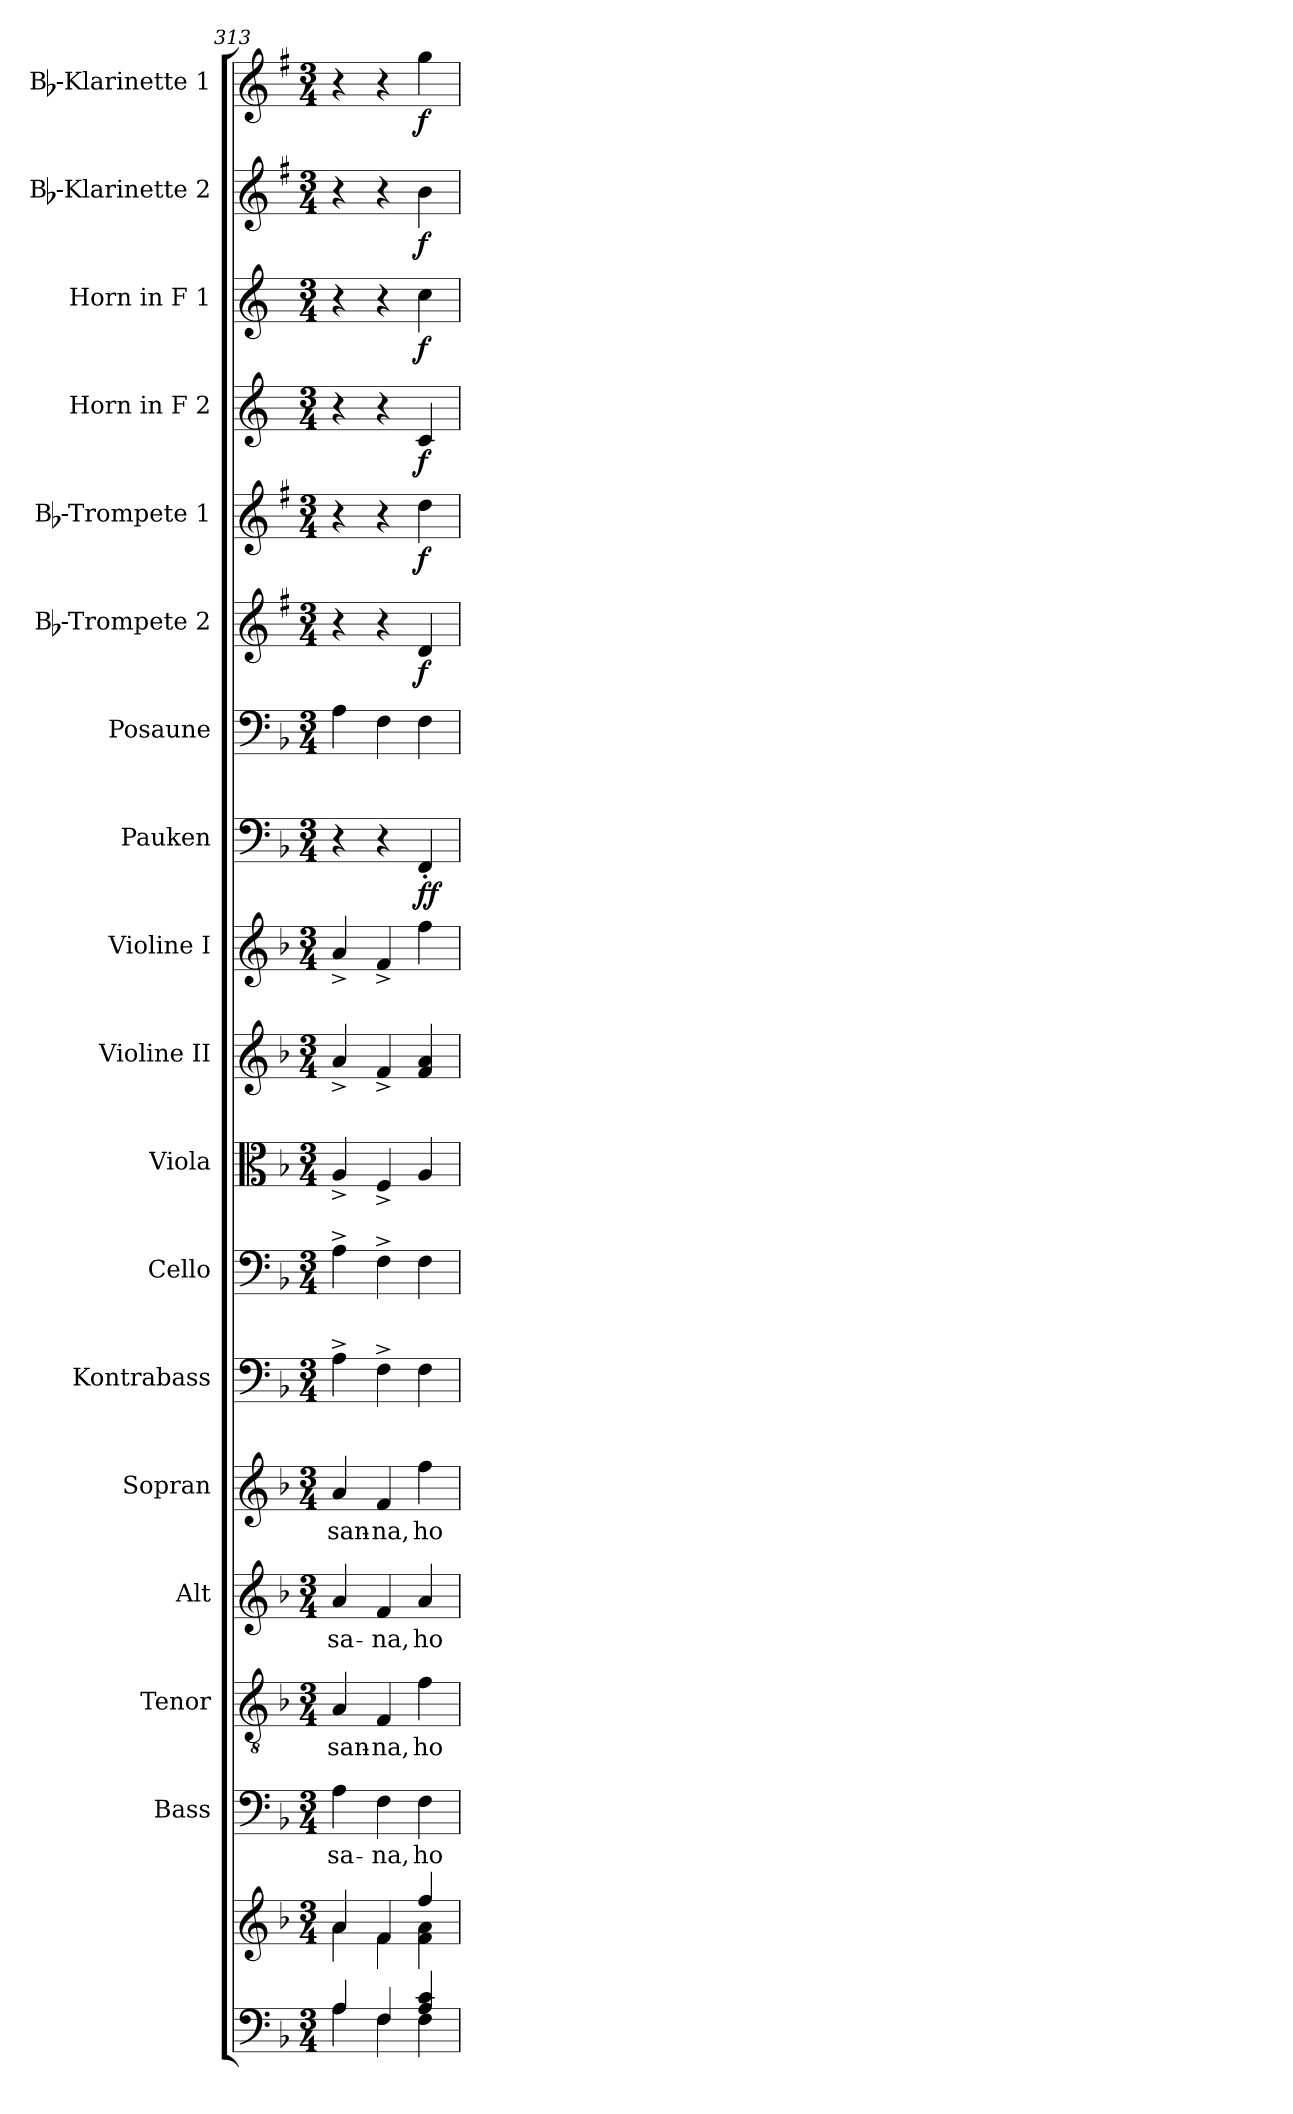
**kern	**kern	**kern	**text	**kern	**text	**kern	**text	**kern	**text	**kern	**kern	**kern	**kern	**kern	**kern	**dynam	**kern	**kern	**dynam	**kern	**dynam	**kern	**dynam	**kern	**dynam	**kern	**dynam	**kern	**dynam
*part18	*part18	*part17	*part17	*part16	*part16	*part15	*part15	*part14	*part14	*part13	*part12	*part11	*part10	*part9	*part8	*part8	*part7	*part6	*part6	*part5	*part5	*part4	*part4	*part3	*part3	*part2	*part2	*part1	*part1
*staff19	*staff18	*staff17	*staff17	*staff16	*staff16	*staff15	*staff15	*staff14	*staff14	*staff13	*staff12	*staff11	*staff10	*staff9	*staff8	*staff8	*staff7	*staff6	*staff6	*staff5	*staff5	*staff4	*staff4	*staff3	*staff3	*staff2	*staff2	*staff1	*staff1
*	*	*I"Bass	*	*I"Tenor	*	*I"Alt	*	*I"Sopran	*	*I"Kontrabass	*I"Cello	*I"Viola	*I"Violine II	*I"Violine I	*I"Pauken	*	*I"Posaune	*I"Bb-Trompete 2	*	*I"Bb-Trompete 1	*	*I"Horn in F 2	*	*I"Horn in F 1	*	*I"Bb-Klarinette 2	*	*I"Bb-Klarinette 1	*
*	*	*I'B.	*	*I'T.	*	*I'A.	*	*I'S.	*	*I'Kb.	*	*I'Vla.	*I'Vl. II	*I'Vl. I	*I'Pk.	*	*I'Pos.	*I'Bb Trp. 2	*	*I'Bb Trp. 1	*	*	*	*	*	*I'Bb Kl. 2	*	*I'Bb Kl. 1	*
*clefF4	*clefG2	*clefF4	*	*clefGv2	*	*clefG2	*	*clefG2	*	*clefF4	*clefF4	*clefC3	*clefG2	*clefG2	*clefF4	*	*clefF4	*clefG2	*	*clefG2	*	*clefG2	*	*clefG2	*	*clefG2	*	*clefG2	*
*	*	*	*	*	*	*	*	*	*	*ITrd7c12	*	*	*	*	*	*	*	*ITrd1c2	*	*ITrd1c2	*	*ITrd4c7	*	*ITrd4c7	*	*ITrd1c2	*	*ITrd1c2	*
*k[b-]	*k[b-]	*k[b-]	*	*k[b-]	*	*k[b-]	*	*k[b-]	*	*k[b-]	*k[b-]	*k[b-]	*k[b-]	*k[b-]	*k[b-]	*	*k[b-]	*k[b-]	*	*k[b-]	*	*k[b-]	*	*k[b-]	*	*k[b-]	*	*k[b-]	*
*F:	*F:	*F:	*	*F:	*	*F:	*	*F:	*	*F:	*F:	*F:	*F:	*F:	*F:	*	*F:	*F:	*	*F:	*	*F:	*	*F:	*	*F:	*	*F:	*
*M3/4	*M3/4	*M3/4	*	*M3/4	*	*M3/4	*	*M3/4	*	*M3/4	*M3/4	*M3/4	*M3/4	*M3/4	*M3/4	*	*M3/4	*M3/4	*	*M3/4	*	*M3/4	*	*M3/4	*	*M3/4	*	*M3/4	*
=313	=313	=313	=313	=313	=313	=313	=313	=313	=313	=313	=313	=313	=313	=313	=313	=313	=313	=313	=313	=313	=313	=313	=313	=313	=313	=313	=313	=313	=313
*^	*^	*	*	*	*	*	*	*	*	*	*	*	*	*	*	*	*	*	*	*	*	*	*	*	*	*	*	*	*
!	!	!	!	!	!LO:LY:b	!	!LO:LY:b	!	!LO:LY:b	!	!LO:LY:b	!	!	!	!	!	!	!	!	!	!	!	!	!	!	!	!	!	!	!	!
4A/	4A\	4a/	4a\	4A\	-sa-	4A/	-san-	4a/	-sa-	4a/	-san-	4AA^>\	4A^>\	4A^</	4a^</	4a^</	4r	.	4A\	4r	.	4r	.	4r	.	4r	.	4r	.	4r	.
!	!	!	!	!	!LO:LY:b	!	!LO:LY:b	!	!LO:LY:b	!	!LO:LY:b	!	!	!	!	!	!	!	!	!	!	!	!	!	!	!	!	!	!	!	!
4F/	4F\	4f/	4f\	4F\	-na,	4F/	-na,	4f/	-na,	4f/	-na,	4FF^>\	4F^>\	4F^</	4f^</	4f^</	4r	.	4F\	4r	.	4r	.	4r	.	4r	.	4r	.	4r	.
!	!	!	!	!	!LO:LY:b	!	!LO:LY:b	!	!LO:LY:b	!	!LO:LY:b	!	!	!	!	!	!	!LO:DY:b	!	!	!LO:DY:b	!	!LO:DY:b	!	!LO:DY:b	!	!LO:DY:b	!	!LO:DY:b	!	!LO:DY:b
4A/ 4c/	4F\	4ff/	4f\ 4a\	4F\	ho-	4f\	ho-	4a/	ho-	4ff\	ho-	4FF\	4F\	4A/	4f/ 4a/	4ff\	4FF'</	ff	4F\	4c/	f	4cc\	f	4F/	f	4f\	f	4a\	f	4ff\	f
*v	*v	*	*	*	*	*	*	*	*	*	*	*	*	*	*	*	*	*	*	*	*	*	*	*	*	*	*	*	*	*	*
*	*v	*v	*	*	*	*	*	*	*	*	*	*	*	*	*	*	*	*	*	*	*	*	*	*	*	*	*	*	*	*
=	=	=	=	=	=	=	=	=	=	=	=	=	=	=	=	=	=	=	=	=	=	=	=	=	=	=	=	=	=
*-	*-	*-	*-	*-	*-	*-	*-	*-	*-	*-	*-	*-	*-	*-	*-	*-	*-	*-	*-	*-	*-	*-	*-	*-	*-	*-	*-	*-	*-
